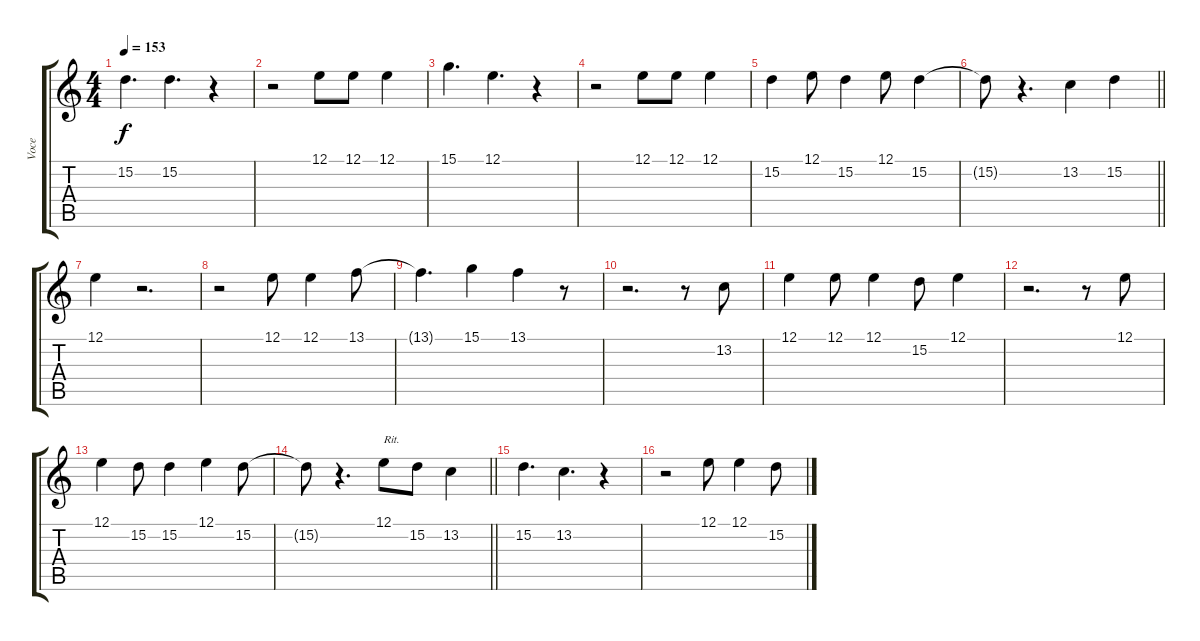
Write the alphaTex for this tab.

\track ("Voce" "Voce") {instrument lead1square}
\staff {score tabs}
\tuning (E4 B3 G3 D3 A2 E2) {hide}
\ts (4 4)
\tempo 153
\clef g2
\ks c
15.2.4{d dy f} 15.2.4{d} r.4 |
r.2 12.1.8 12.1.8 12.1.4 |
15.1.4{d} 12.1.4{d} r.4 |
r.2 12.1.8 12.1.8 12.1.4 |
15.2.4 12.1.8 15.2.4 12.1.8 15.2.4 |
\barLineRight lightlight
15.2{t}.8 r.4{d} 13.2.4 15.2.4 |
12.1.4 r.2{d} |
r.2 12.1.8 12.1.4 13.1.8 |
13.1{t}.4{d} 15.1.4 13.1.4 r.8 |
r.2{d} r.8 13.2.8 |
12.1.4 12.1.8 12.1.4 15.2.8 12.1.4 |
r.2{d} r.8 12.1.8 |
12.1.4 15.2.8 15.2.4 12.1.4 15.2.8 |
\barLineRight lightlight
15.2{t}.8 r.4{d} 12.1.8{txt "Rit."} 15.2.8 13.2.4 |
15.2.4{d} 13.2.4{d} r.4 |
r.2 12.1.8 12.1.4 15.2.8
